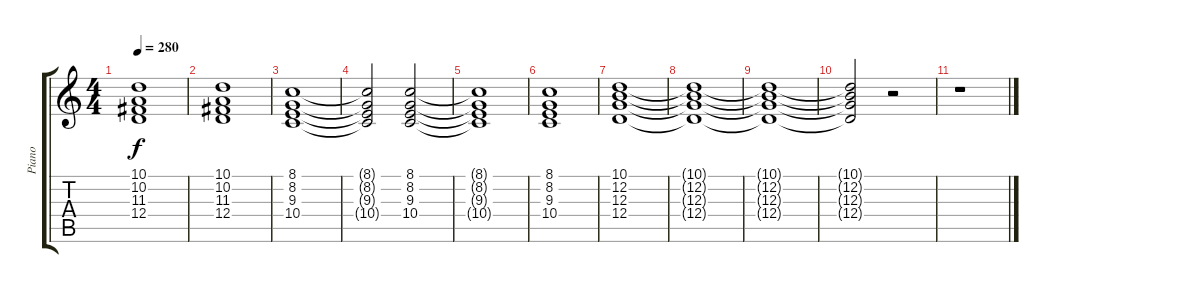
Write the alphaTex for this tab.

\track ("Piano" "Piano") {instrument acousticgrandpiano}
\staff {score tabs}
\tuning (E4 B3 G3 D3 A2 E2) {hide}
\ts (4 4)
\tempo 280
\clef g2
\ks c
(10.1{t} 10.2{t} 11.3{t} 12.4{t}).1{dy f} |
(10.1 10.2 11.3 12.4).1 |
(8.1 8.2 9.3 10.4).1 |
(8.1{t} 8.2{t} 9.3{t} 10.4{t}).2 (8.1 8.2 9.3 10.4).2 |
(8.1{t} 8.2{t} 9.3{t} 10.4{t}).1 |
(8.1 8.2 9.3 10.4).1 |
(10.1 12.2 12.3 12.4).1 |
(10.1{t} 12.2{t} 12.3{t} 12.4{t}).1 |
(10.1{t} 12.2{t} 12.3{t} 12.4{t}).1 |
(10.1{t} 12.2{t} 12.3{t} 12.4{t}).2 r.2 |
r.1
